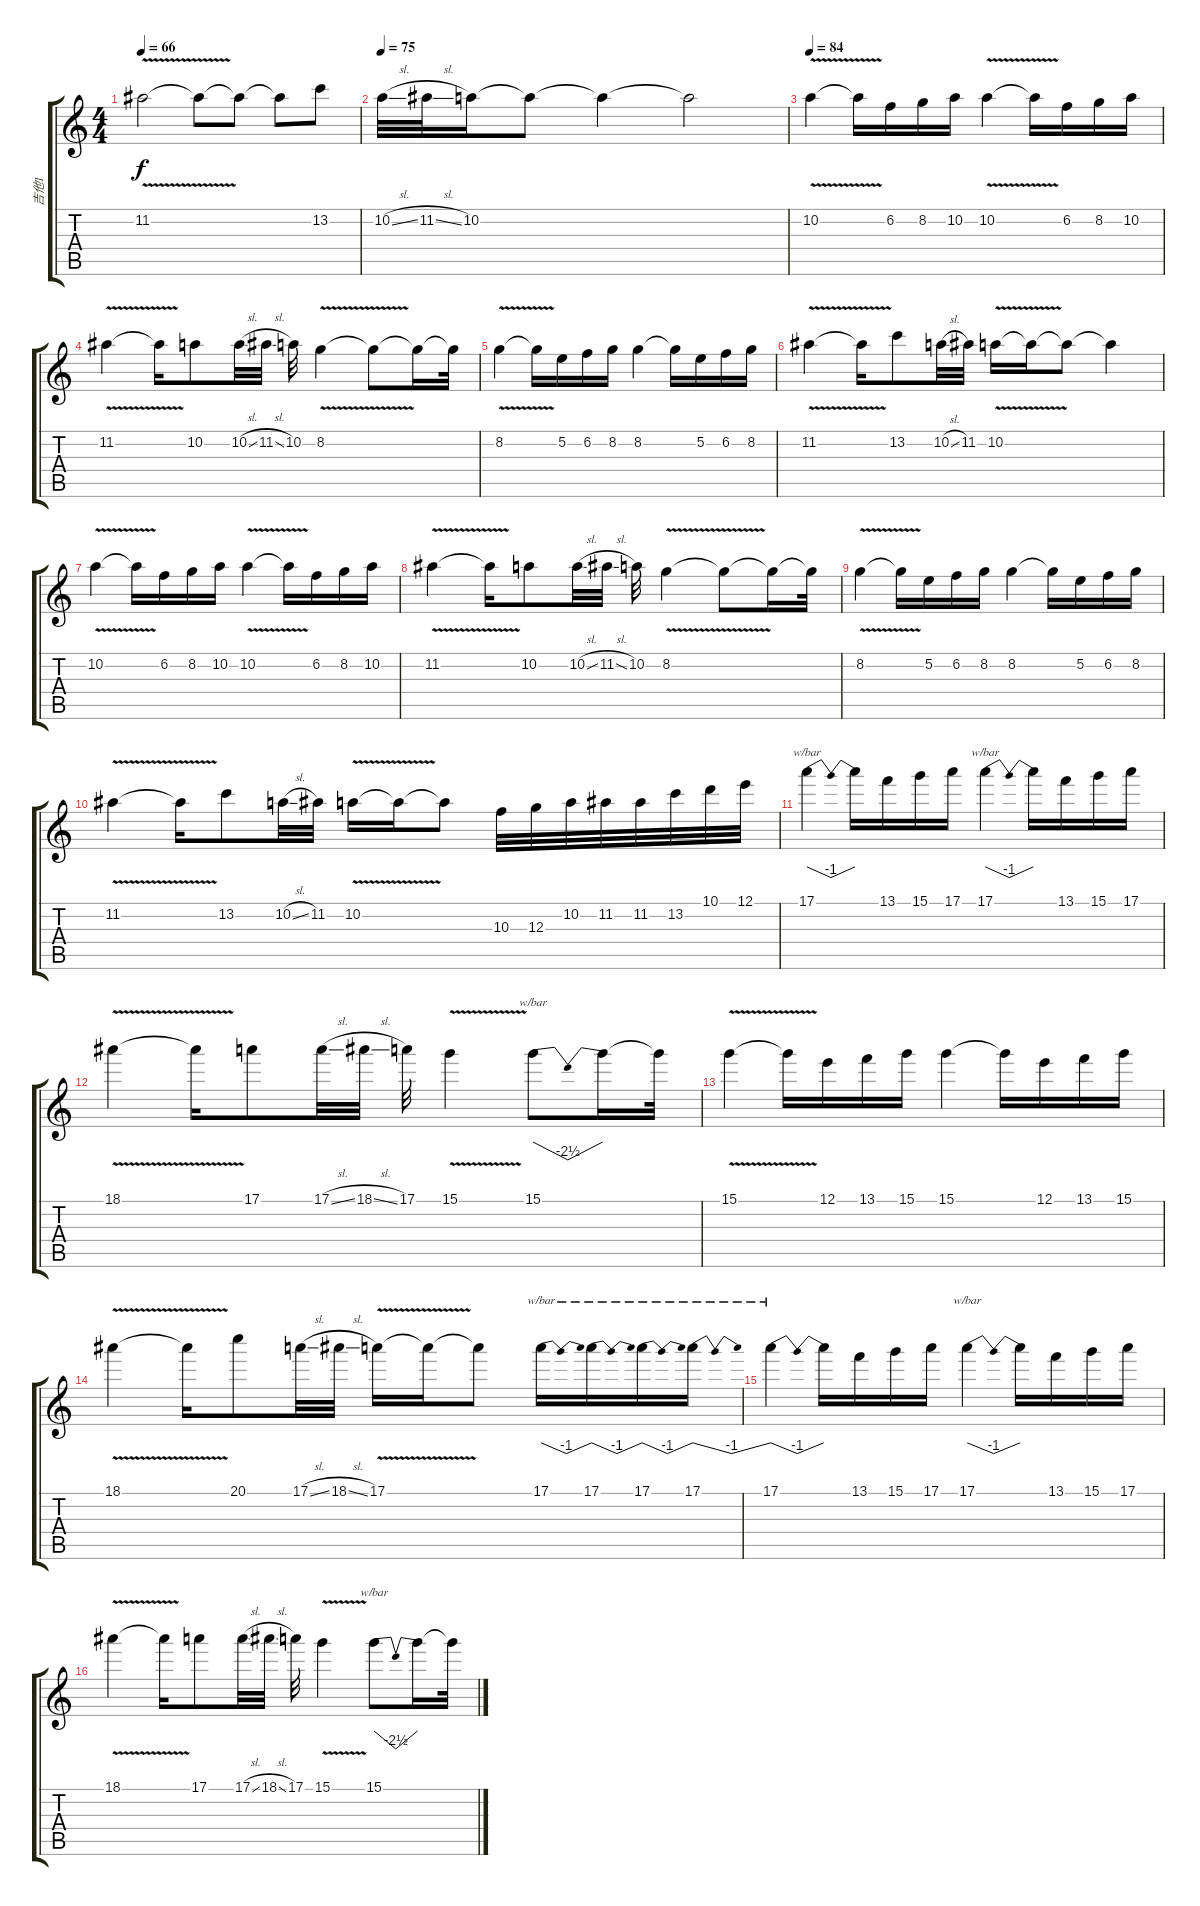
\track ("吉他1" "吉他1") {instrument acousticguitarsteel}
\staff {score tabs}
\tuning (E4 B3 G3 D3 A2 E2) {hide}
\ts (4 4)
\tempo 66
\clef g2
\ks c
11.2{v}.2{dy f} 11.2{t}.8 11.2{t}.8 11.2{t}.8 13.2.8 |
\tempo 75
10.2{sl}.32 11.2{sl}.32 10.2.16 10.2{t}.8 10.2{t}.4 10.2{t}.2 |
\tempo 84
10.2{v}.4{volume 16 instrument overdrivenguitar} 10.2{t}.16 6.2.16 8.2.16 10.2.16 10.2{v}.4 10.2{t}.16 6.2.16 8.2.16 10.2.16 |
11.2{v}.4 11.2{t}.16 10.2.8 10.2{sl}.32 11.2{sl}.32 10.2.32 8.2{v}.4 8.2{t}.8 8.2{t}.16 8.2{t}.32 |
8.2{v}.4 8.2{t}.16 5.2.16 6.2.16 8.2.16 8.2.4 8.2{t}.16 5.2.16 6.2.16 8.2.16 |
11.2{v}.4 11.2{t}.16 13.2.8 10.2{sl}.32 11.2.32 10.2{v}.16 10.2{t}.16 10.2{t}.8 10.2{t}.4 |
10.2{v}.4{volume 16 instrument overdrivenguitar} 10.2{t}.16 6.2.16 8.2.16 10.2.16 10.2{v}.4 10.2{t}.16 6.2.16 8.2.16 10.2.16 |
11.2{v}.4 11.2{t}.16 10.2.8 10.2{sl}.32 11.2{sl}.32 10.2.32 8.2{v}.4 8.2{t}.8 8.2{t}.16 8.2{t}.32 |
8.2{v}.4 8.2{t}.16 5.2.16 6.2.16 8.2.16 8.2.4 8.2{t}.16 5.2.16 6.2.16 8.2.16 |
11.2{v}.4 11.2{t}.16 13.2.8 10.2{sl}.32 11.2.32 10.2{v}.16 10.2{t}.16 10.2{t}.8 10.3.32 12.3.32 10.2.32 11.2.32 11.2.32 13.2.32 10.1.32 12.1.32 |
17.1.4{tbe (dip default 0 0 30 -4 60 0)} 17.1{t}.16 13.1.16 15.1.16 17.1.16 17.1.4{tbe (dip default 0 0 30 -4 60 0)} 17.1{t}.16 13.1.16 15.1.16 17.1.16 |
18.1{v}.4 18.1{t}.16 17.1.8 17.1{sl}.32 18.1{sl}.32 17.1.32 15.1{v}.4 15.1.8{tbe (dip default 0 0 30 -10 60 0)} 15.1{t}.16 15.1{t}.32 |
15.1{v}.4 15.1{t}.16 12.1.16 13.1.16 15.1.16 15.1.4 15.1{t}.16 12.1.16 13.1.16 15.1.16 |
18.1{v}.4 18.1{t}.16 20.1.8 17.1{sl}.32 18.1{sl}.32 17.1{v}.16 17.1{t}.16 17.1{t}.8 17.1.16{tbe (dip default 0 0 30 -4 60 0)} 17.1.16{tbe (dip default 0 0 30 -4 60 0)} 17.1.16{tbe (dip default 0 0 30 -4 60 0)} 17.1.16{tbe (dip default 0 0 30 -4 60 0)} |
17.1.4{tbe (dip default 0 0 30 -4 60 0)} 17.1{t}.16 13.1.16 15.1.16 17.1.16 17.1.4{tbe (dip default 0 0 30 -4 60 0)} 17.1{t}.16 13.1.16 15.1.16 17.1.16 |
18.1{v}.4 18.1{t}.16 17.1.8 17.1{sl}.32 18.1{sl}.32 17.1.32 15.1{v}.4 15.1.8{tbe (dip default 0 0 30 -10 60 0)} 15.1{t}.16 15.1{t}.32
